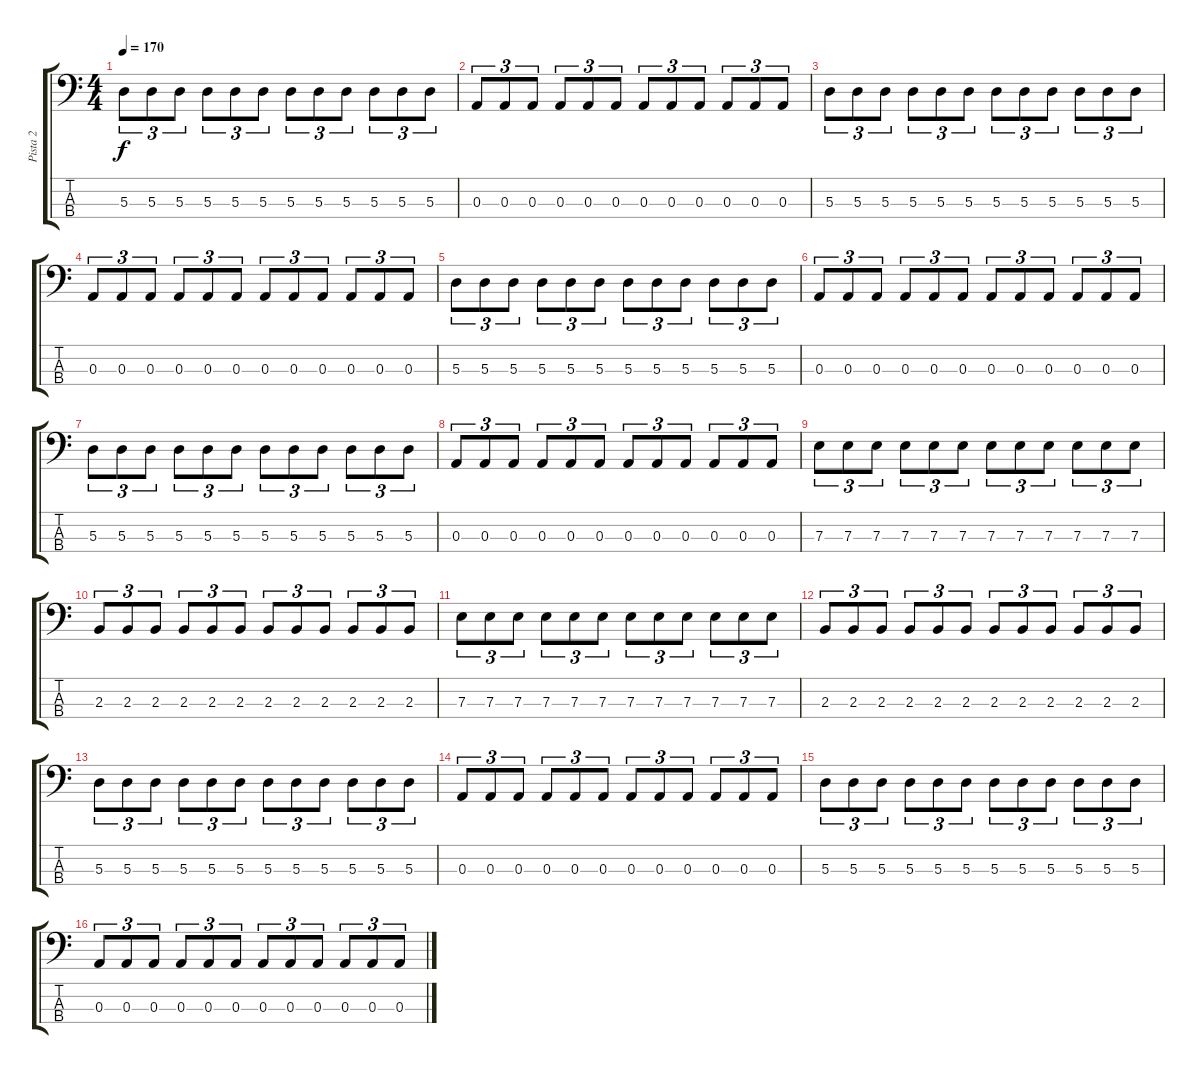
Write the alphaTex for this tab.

\track ("Pista 2" "Pista 2") {instrument electricbassfinger}
\staff {score tabs}
\tuning (G2 D2 A1 E1) {hide}
\ts (4 4)
\tempo 170
\clef f4
\ks c
5.3.8{tu (3 2) dy f} 5.3.8{tu (3 2)} 5.3.8{tu (3 2)} 5.3.8{tu (3 2)} 5.3.8{tu (3 2)} 5.3.8{tu (3 2)} 5.3.8{tu (3 2)} 5.3.8{tu (3 2)} 5.3.8{tu (3 2)} 5.3.8{tu (3 2)} 5.3.8{tu (3 2)} 5.3.8{tu (3 2)} |
0.3.8{tu (3 2)} 0.3.8{tu (3 2)} 0.3.8{tu (3 2)} 0.3.8{tu (3 2)} 0.3.8{tu (3 2)} 0.3.8{tu (3 2)} 0.3.8{tu (3 2)} 0.3.8{tu (3 2)} 0.3.8{tu (3 2)} 0.3.8{tu (3 2)} 0.3.8{tu (3 2)} 0.3.8{tu (3 2)} |
5.3.8{tu (3 2)} 5.3.8{tu (3 2)} 5.3.8{tu (3 2)} 5.3.8{tu (3 2)} 5.3.8{tu (3 2)} 5.3.8{tu (3 2)} 5.3.8{tu (3 2)} 5.3.8{tu (3 2)} 5.3.8{tu (3 2)} 5.3.8{tu (3 2)} 5.3.8{tu (3 2)} 5.3.8{tu (3 2)} |
0.3.8{tu (3 2)} 0.3.8{tu (3 2)} 0.3.8{tu (3 2)} 0.3.8{tu (3 2)} 0.3.8{tu (3 2)} 0.3.8{tu (3 2)} 0.3.8{tu (3 2)} 0.3.8{tu (3 2)} 0.3.8{tu (3 2)} 0.3.8{tu (3 2)} 0.3.8{tu (3 2)} 0.3.8{tu (3 2)} |
5.3.8{tu (3 2)} 5.3.8{tu (3 2)} 5.3.8{tu (3 2)} 5.3.8{tu (3 2)} 5.3.8{tu (3 2)} 5.3.8{tu (3 2)} 5.3.8{tu (3 2)} 5.3.8{tu (3 2)} 5.3.8{tu (3 2)} 5.3.8{tu (3 2)} 5.3.8{tu (3 2)} 5.3.8{tu (3 2)} |
0.3.8{tu (3 2)} 0.3.8{tu (3 2)} 0.3.8{tu (3 2)} 0.3.8{tu (3 2)} 0.3.8{tu (3 2)} 0.3.8{tu (3 2)} 0.3.8{tu (3 2)} 0.3.8{tu (3 2)} 0.3.8{tu (3 2)} 0.3.8{tu (3 2)} 0.3.8{tu (3 2)} 0.3.8{tu (3 2)} |
5.3.8{tu (3 2)} 5.3.8{tu (3 2)} 5.3.8{tu (3 2)} 5.3.8{tu (3 2)} 5.3.8{tu (3 2)} 5.3.8{tu (3 2)} 5.3.8{tu (3 2)} 5.3.8{tu (3 2)} 5.3.8{tu (3 2)} 5.3.8{tu (3 2)} 5.3.8{tu (3 2)} 5.3.8{tu (3 2)} |
0.3.8{tu (3 2)} 0.3.8{tu (3 2)} 0.3.8{tu (3 2)} 0.3.8{tu (3 2)} 0.3.8{tu (3 2)} 0.3.8{tu (3 2)} 0.3.8{tu (3 2)} 0.3.8{tu (3 2)} 0.3.8{tu (3 2)} 0.3.8{tu (3 2)} 0.3.8{tu (3 2)} 0.3.8{tu (3 2)} |
7.3.8{tu (3 2)} 7.3.8{tu (3 2)} 7.3.8{tu (3 2)} 7.3.8{tu (3 2)} 7.3.8{tu (3 2)} 7.3.8{tu (3 2)} 7.3.8{tu (3 2)} 7.3.8{tu (3 2)} 7.3.8{tu (3 2)} 7.3.8{tu (3 2)} 7.3.8{tu (3 2)} 7.3.8{tu (3 2)} |
2.3.8{tu (3 2)} 2.3.8{tu (3 2)} 2.3.8{tu (3 2)} 2.3.8{tu (3 2)} 2.3.8{tu (3 2)} 2.3.8{tu (3 2)} 2.3.8{tu (3 2)} 2.3.8{tu (3 2)} 2.3.8{tu (3 2)} 2.3.8{tu (3 2)} 2.3.8{tu (3 2)} 2.3.8{tu (3 2)} |
7.3.8{tu (3 2)} 7.3.8{tu (3 2)} 7.3.8{tu (3 2)} 7.3.8{tu (3 2)} 7.3.8{tu (3 2)} 7.3.8{tu (3 2)} 7.3.8{tu (3 2)} 7.3.8{tu (3 2)} 7.3.8{tu (3 2)} 7.3.8{tu (3 2)} 7.3.8{tu (3 2)} 7.3.8{tu (3 2)} |
2.3.8{tu (3 2)} 2.3.8{tu (3 2)} 2.3.8{tu (3 2)} 2.3.8{tu (3 2)} 2.3.8{tu (3 2)} 2.3.8{tu (3 2)} 2.3.8{tu (3 2)} 2.3.8{tu (3 2)} 2.3.8{tu (3 2)} 2.3.8{tu (3 2)} 2.3.8{tu (3 2)} 2.3.8{tu (3 2)} |
5.3.8{tu (3 2)} 5.3.8{tu (3 2)} 5.3.8{tu (3 2)} 5.3.8{tu (3 2)} 5.3.8{tu (3 2)} 5.3.8{tu (3 2)} 5.3.8{tu (3 2)} 5.3.8{tu (3 2)} 5.3.8{tu (3 2)} 5.3.8{tu (3 2)} 5.3.8{tu (3 2)} 5.3.8{tu (3 2)} |
0.3.8{tu (3 2)} 0.3.8{tu (3 2)} 0.3.8{tu (3 2)} 0.3.8{tu (3 2)} 0.3.8{tu (3 2)} 0.3.8{tu (3 2)} 0.3.8{tu (3 2)} 0.3.8{tu (3 2)} 0.3.8{tu (3 2)} 0.3.8{tu (3 2)} 0.3.8{tu (3 2)} 0.3.8{tu (3 2)} |
5.3.8{tu (3 2)} 5.3.8{tu (3 2)} 5.3.8{tu (3 2)} 5.3.8{tu (3 2)} 5.3.8{tu (3 2)} 5.3.8{tu (3 2)} 5.3.8{tu (3 2)} 5.3.8{tu (3 2)} 5.3.8{tu (3 2)} 5.3.8{tu (3 2)} 5.3.8{tu (3 2)} 5.3.8{tu (3 2)} |
0.3.8{tu (3 2)} 0.3.8{tu (3 2)} 0.3.8{tu (3 2)} 0.3.8{tu (3 2)} 0.3.8{tu (3 2)} 0.3.8{tu (3 2)} 0.3.8{tu (3 2)} 0.3.8{tu (3 2)} 0.3.8{tu (3 2)} 0.3.8{tu (3 2)} 0.3.8{tu (3 2)} 0.3.8{tu (3 2)}
